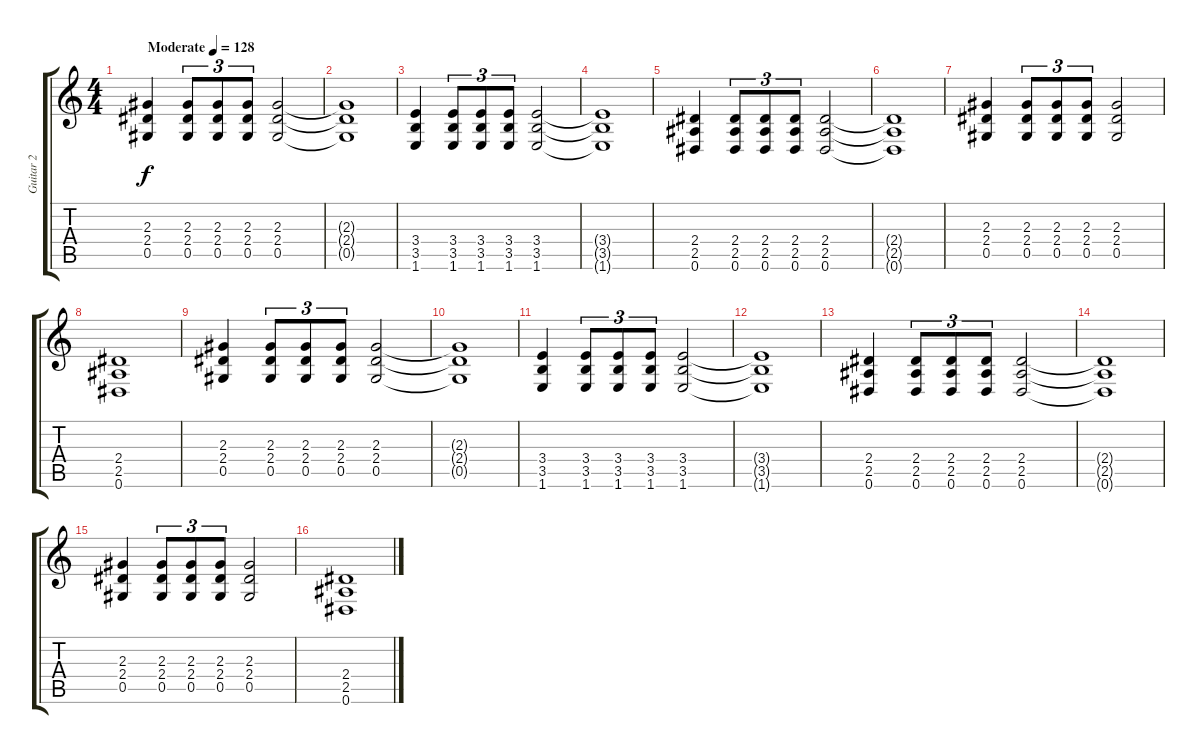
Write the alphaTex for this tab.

\track ("Guitar 2" "Guitar 2") {instrument overdrivenguitar}
\staff {score tabs}
\tuning (Eb4 Bb3 Gb3 Db3 Ab2 Eb2) {hide}
\ts (4 4)
\tempo (128 "Moderate")
\clef g2
\ks c
(2.3 2.4 0.5).4{dy f instrument overdrivenguitar} (2.3 2.4 0.5).8{tu (3 2)} (2.3 2.4 0.5).8{tu (3 2)} (2.3 2.4 0.5).8{tu (3 2)} (2.3 2.4 0.5).2 |
(2.3{t} 2.4{t} 0.5{t}).1 |
(3.4 3.5 1.6).4 (3.4 3.5 1.6).8{tu (3 2)} (3.4 3.5 1.6).8{tu (3 2)} (3.4 3.5 1.6).8{tu (3 2)} (3.4 3.5 1.6).2 |
(3.4{t} 3.5{t} 1.6{t}).1 |
(2.4 2.5 0.6).4 (2.4 2.5 0.6).8{tu (3 2)} (2.4 2.5 0.6).8{tu (3 2)} (2.4 2.5 0.6).8{tu (3 2)} (2.4 2.5 0.6).2 |
(2.4{t} 2.5{t} 0.6{t}).1 |
(2.3 2.4 0.5).4 (2.3 2.4 0.5).8{tu (3 2)} (2.3 2.4 0.5).8{tu (3 2)} (2.3 2.4 0.5).8{tu (3 2)} (2.3 2.4 0.5).2 |
(2.4 2.5 0.6).1 |
(2.3 2.4 0.5).4 (2.3 2.4 0.5).8{tu (3 2)} (2.3 2.4 0.5).8{tu (3 2)} (2.3 2.4 0.5).8{tu (3 2)} (2.3 2.4 0.5).2 |
(2.3{t} 2.4{t} 0.5{t}).1 |
(3.4 3.5 1.6).4 (3.4 3.5 1.6).8{tu (3 2)} (3.4 3.5 1.6).8{tu (3 2)} (3.4 3.5 1.6).8{tu (3 2)} (3.4 3.5 1.6).2 |
(3.4{t} 3.5{t} 1.6{t}).1 |
(2.4 2.5 0.6).4 (2.4 2.5 0.6).8{tu (3 2)} (2.4 2.5 0.6).8{tu (3 2)} (2.4 2.5 0.6).8{tu (3 2)} (2.4 2.5 0.6).2 |
(2.4{t} 2.5{t} 0.6{t}).1 |
(2.3 2.4 0.5).4 (2.3 2.4 0.5).8{tu (3 2)} (2.3 2.4 0.5).8{tu (3 2)} (2.3 2.4 0.5).8{tu (3 2)} (2.3 2.4 0.5).2 |
(2.4 2.5 0.6).1
